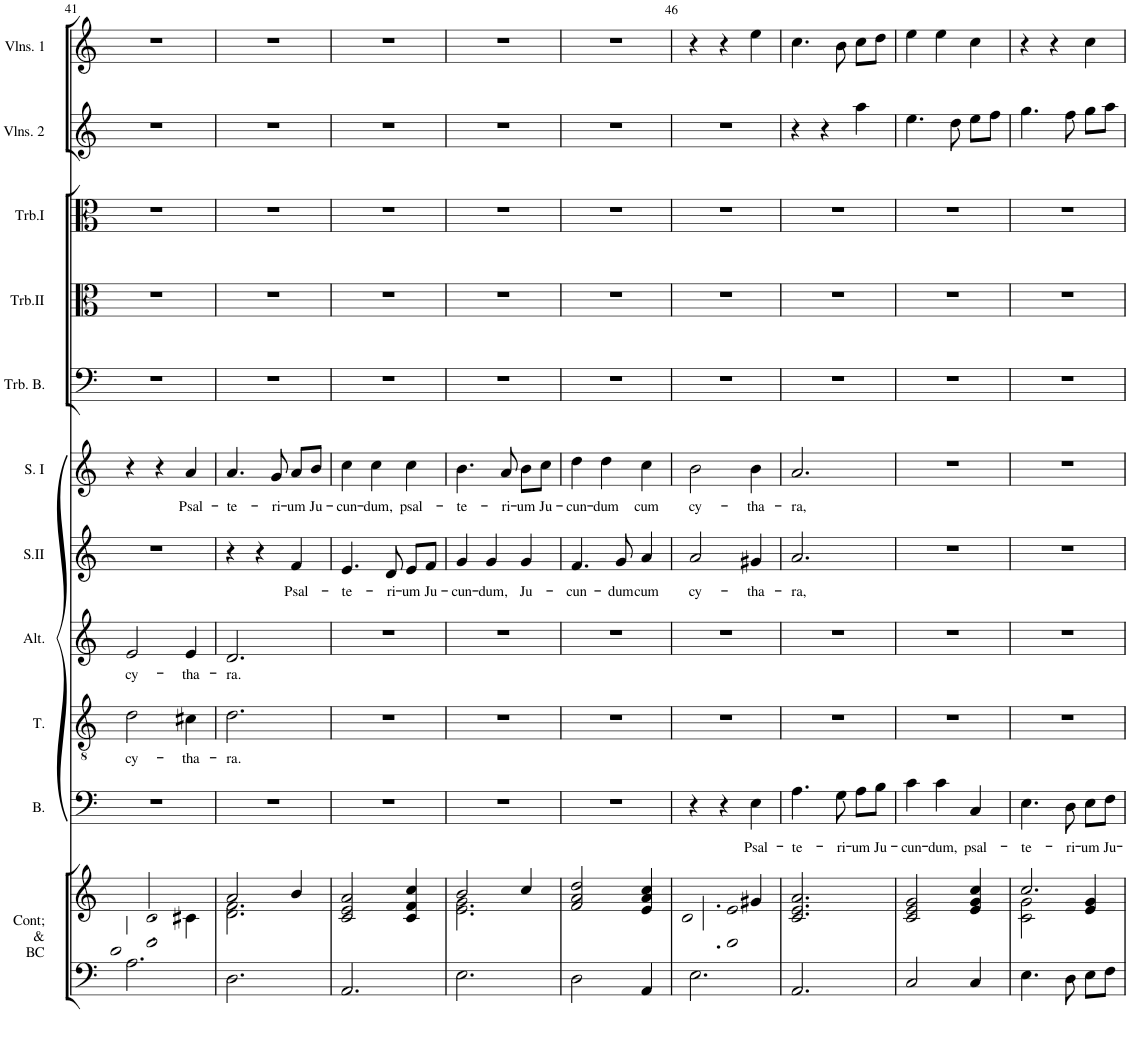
**kern	**kern	**kern	**text	**kern	**text	**kern	**text	**kern	**text	**kern	**text	**kern	**kern	**kern	**kern	**kern
*part11	*part11	*part10	*part10	*part9	*part9	*part8	*part8	*part7	*part7	*part6	*part6	*part5	*part4	*part3	*part2	*part1
*staff12	*staff11	*staff10	*staff10	*staff9	*staff9	*staff8	*staff8	*staff7	*staff7	*staff6	*staff6	*staff5	*staff4	*staff3	*staff2	*staff1
*I"Continuo &amp; Basse Continue	*	*I"Basse	*	*I"Ténor	*	*I"Alto	*	*I"Soprano II	*	*I"Soprane I	*	*I"Trombone Basse	*I"Trombone II	*I"Trombone I	*I"Deuxièmes Violons	*I"Premiers Violons
*I'Cont; &amp; BC	*	*I'B.	*	*I'T.	*	*I'Alt.	*	*I'S.II	*	*I'S. I	*	*I'Trb. B.	*I'Trb.II	*I'Trb.I	*I'Vlns. 2	*I'Vlns. 1
!!LO:PB:g=z
*clefF4	*clefG2	*clefF4	*	*clefGv2	*	*clefG2	*	*clefG2	*	*clefG2	*	*clefF4	*clefC3	*clefC3	*clefG2	*clefG2
*k[]	*k[]	*k[]	*	*k[]	*	*k[]	*	*k[]	*	*k[]	*	*k[]	*k[]	*k[]	*k[]	*k[]
*M3/4	*M3/4	*M3/4	*	*M3/4	*	*M3/4	*	*M3/4	*	*M3/4	*	*M3/4	*M3/4	*M3/4	*M3/4	*M3/4
=41	=41	=41	=41	=41	=41	=41	=41	=41	=41	=41	=41	=41	=41	=41	=41	=41
*	*^	*	*	*	*	*	*	*	*	*	*	*	*	*	*	*
!	!	!	!	!	!	!LO:LY:b	!	!LO:LY:b	!	!	!	!	!	!	!	!	!
2.A\	2.e/ 2.a/	2d\	2.r	.	2d\	cy-	2e/	cy-	2.r	.	4r	.	2.r	2.r	2.r	2.r	2.r
.	.	.	.	.	.	.	.	.	.	.	4r	.	.	.	.	.	.
!	!	!	!	!	!	!LO:LY:b	!	!LO:LY:b	!	!	!	!LO:LY:b	!	!	!	!	!
.	.	4c#X\	.	.	4c#X\	-tha-	4e/	-tha-	.	.	4a/	Psal-	.	.	.	.	.
=42	=42	=42	=42	=42	=42	=42	=42	=42	=42	=42	=42	=42	=42	=42	=42	=42	=42
!	!	!	!	!	!	!LO:LY:b	!	!LO:LY:b	!	!	!	!LO:LY:b	!	!	!	!	!
2.D\	2a/	2.d\ 2.f\	2.r	.	2.d\	-ra.	2.d/	-ra.	4r	.	4.a/	-te-	2.r	2.r	2.r	2.r	2.r
.	.	.	.	.	.	.	.	.	4r	.	.	.	.	.	.	.	.
!	!	!	!	!	!	!	!	!	!	!	!	!LO:LY:b	!	!	!	!	!
.	.	.	.	.	.	.	.	.	.	.	8g/	-ri-	.	.	.	.	.
!	!	!	!	!	!	!	!	!	!	!LO:LY:b	!	!LO:LY:b	!	!	!	!	!
.	4b/	.	.	.	.	.	.	.	4f/	Psal-	8a/L	-um	.	.	.	.	.
!	!	!	!	!	!	!	!	!	!	!	!	!LO:LY:b	!	!	!	!	!
.	.	.	.	.	.	.	.	.	.	.	8b/J	Ju-	.	.	.	.	.
*	*v	*v	*	*	*	*	*	*	*	*	*	*	*	*	*	*	*
=43	=43	=43	=43	=43	=43	=43	=43	=43	=43	=43	=43	=43	=43	=43	=43	=43
!	!	!	!	!	!	!	!	!	!LO:LY:b	!	!LO:LY:b	!	!	!	!	!
2.AA/	2c/ 2e/ 2a/	2.r	.	2.r	.	2.r	.	4.e/	-te-	4cc\	-cun-	2.r	2.r	2.r	2.r	2.r
!	!	!	!	!	!	!	!	!	!	!	!LO:LY:b	!	!	!	!	!
.	.	.	.	.	.	.	.	.	.	4cc\	-dum,	.	.	.	.	.
!	!	!	!	!	!	!	!	!	!LO:LY:b	!	!	!	!	!	!	!
.	.	.	.	.	.	.	.	8d/	-ri-	.	.	.	.	.	.	.
!	!	!	!	!	!	!	!	!	!LO:LY:b	!	!LO:LY:b	!	!	!	!	!
.	4c/ 4f/ 4cc/	.	.	.	.	.	.	8e/L	-um	4cc\	psal-	.	.	.	.	.
!	!	!	!	!	!	!	!	!	!LO:LY:b	!	!	!	!	!	!	!
.	.	.	.	.	.	.	.	8f/J	Ju-	.	.	.	.	.	.	.
=44	=44	=44	=44	=44	=44	=44	=44	=44	=44	=44	=44	=44	=44	=44	=44	=44
*	*^	*	*	*	*	*	*	*	*	*	*	*	*	*	*	*
!	!	!	!	!	!	!	!	!	!	!LO:LY:b	!	!LO:LY:b	!	!	!	!	!
2.E\	2b/	2.e\ 2.g\	2.r	.	2.r	.	2.r	.	4g/	-cun-	4.b\	-te-	2.r	2.r	2.r	2.r	2.r
!	!	!	!	!	!	!	!	!	!	!LO:LY:b	!	!	!	!	!	!	!
.	.	.	.	.	.	.	.	.	4g/	-dum,	.	.	.	.	.	.	.
!	!	!	!	!	!	!	!	!	!	!	!	!LO:LY:b	!	!	!	!	!
.	.	.	.	.	.	.	.	.	.	.	8a/	-ri-	.	.	.	.	.
!	!	!	!	!	!	!	!	!	!	!LO:LY:b	!	!LO:LY:b	!	!	!	!	!
.	4cc/	.	.	.	.	.	.	.	4g/	Ju-	8b\L	-um	.	.	.	.	.
!	!	!	!	!	!	!	!	!	!	!	!	!LO:LY:b	!	!	!	!	!
.	.	.	.	.	.	.	.	.	.	.	8cc\J	Ju-	.	.	.	.	.
*	*v	*v	*	*	*	*	*	*	*	*	*	*	*	*	*	*	*
=45	=45	=45	=45	=45	=45	=45	=45	=45	=45	=45	=45	=45	=45	=45	=45	=45
!	!	!	!	!	!	!	!	!	!LO:LY:b	!	!LO:LY:b	!	!	!	!	!
2D\	2f/ 2a/ 2dd/	2.r	.	2.r	.	2.r	.	4.f/	-cun-	4dd\	-cun-	2.r	2.r	2.r	2.r	2.r
!	!	!	!	!	!	!	!	!	!	!	!LO:LY:b	!	!	!	!	!
.	.	.	.	.	.	.	.	.	.	4dd\	-dum	.	.	.	.	.
!	!	!	!	!	!	!	!	!	!LO:LY:b	!	!	!	!	!	!	!
.	.	.	.	.	.	.	.	8g/	-dum	.	.	.	.	.	.	.
!	!	!	!	!	!	!	!	!	!LO:LY:b	!	!LO:LY:b	!	!	!	!	!
4AA/	4e/ 4a/ 4cc/	.	.	.	.	.	.	4a/	cum	4cc\	cum	.	.	.	.	.
=46	=46	=46	=46	=46	=46	=46	=46	=46	=46	=46	=46	=46	=46	=46	=46	=46
*	*^	*	*	*	*	*	*	*	*	*	*	*	*	*	*	*
!	!	!	!	!	!	!	!	!	!	!LO:LY:b	!	!LO:LY:b	!	!	!	!	!
2.E\	2a	2.e\ 2.b\	4r	.	2.r	.	2.r	.	2a/	cy-	2b\	cy-	2.r	2.r	2.r	2.r	4r
.	.	.	4r	.	.	.	.	.	.	.	.	.	.	.	.	.	4r
!	!	!	!	!LO:LY:b	!	!	!	!	!	!LO:LY:b	!	!LO:LY:b	!	!	!	!	!
.	4g#X/	.	4E\	Psal-	.	.	.	.	4g#X/	-tha-	4b\	-tha-	.	.	.	.	4ee\
*	*v	*v	*	*	*	*	*	*	*	*	*	*	*	*	*	*	*
=47	=47	=47	=47	=47	=47	=47	=47	=47	=47	=47	=47	=47	=47	=47	=47	=47
!	!	!	!LO:LY:b	!	!	!	!	!	!LO:LY:b	!	!LO:LY:b	!	!	!	!	!
2.AA/	2.c/ 2.e/ 2.a/	4.A\	-te-	2.r	.	2.r	.	2.a/	-ra,	2.a/	-ra,	2.r	2.r	2.r	4r	4.cc\
.	.	.	.	.	.	.	.	.	.	.	.	.	.	.	4r	.
!	!	!	!LO:LY:b	!	!	!	!	!	!	!	!	!	!	!	!	!
.	.	8G\	-ri-	.	.	.	.	.	.	.	.	.	.	.	.	8b\
!	!	!	!LO:LY:b	!	!	!	!	!	!	!	!	!	!	!	!	!
.	.	8A\L	-um	.	.	.	.	.	.	.	.	.	.	.	4aa\	8cc\L
!	!	!	!LO:LY:b	!	!	!	!	!	!	!	!	!	!	!	!	!
.	.	8B\J	Ju-	.	.	.	.	.	.	.	.	.	.	.	.	8dd\J
=48	=48	=48	=48	=48	=48	=48	=48	=48	=48	=48	=48	=48	=48	=48	=48	=48
!	!	!	!LO:LY:b	!	!	!	!	!	!	!	!	!	!	!	!	!
2C/	2c/ 2e/ 2g/	4c\	-cun-	2.r	.	2.r	.	2.r	.	2.r	.	2.r	2.r	2.r	4.ee\	4ee\
!	!	!	!LO:LY:b	!	!	!	!	!	!	!	!	!	!	!	!	!
.	.	4c\	-dum,	.	.	.	.	.	.	.	.	.	.	.	.	4ee\
.	.	.	.	.	.	.	.	.	.	.	.	.	.	.	8dd\	.
!	!	!	!LO:LY:b	!	!	!	!	!	!	!	!	!	!	!	!	!
4C/	4e/ 4g/ 4cc/	4C/	psal-	.	.	.	.	.	.	.	.	.	.	.	8ee\L	4cc\
.	.	.	.	.	.	.	.	.	.	.	.	.	.	.	8ff\J	.
=49	=49	=49	=49	=49	=49	=49	=49	=49	=49	=49	=49	=49	=49	=49	=49	=49
*	*^	*	*	*	*	*	*	*	*	*	*	*	*	*	*	*
!	!	!	!	!LO:LY:b	!	!	!	!	!	!	!	!	!	!	!	!	!
4.E\	2c\ 2g\	2.cc/	4.E\	-te-	2.r	.	2.r	.	2.r	.	2.r	.	2.r	2.r	2.r	4.gg\	4r
.	.	.	.	.	.	.	.	.	.	.	.	.	.	.	.	.	4r
!	!	!	!	!LO:LY:b	!	!	!	!	!	!	!	!	!	!	!	!	!
8D\	.	.	8D\	-ri-	.	.	.	.	.	.	.	.	.	.	.	8ff\	.
!	!	!	!	!LO:LY:b	!	!	!	!	!	!	!	!	!	!	!	!	!
8E\L	4e/ 4g/	.	8E\L	-um	.	.	.	.	.	.	.	.	.	.	.	8gg\L	4cc\
!	!	!	!	!LO:LY:b	!	!	!	!	!	!	!	!	!	!	!	!	!
8F\J	.	.	8F\J	Ju-	.	.	.	.	.	.	.	.	.	.	.	8aa\J	.
*	*v	*v	*	*	*	*	*	*	*	*	*	*	*	*	*	*	*
=	=	=	=	=	=	=	=	=	=	=	=	=	=	=	=	=
*-	*-	*-	*-	*-	*-	*-	*-	*-	*-	*-	*-	*-	*-	*-	*-	*-
